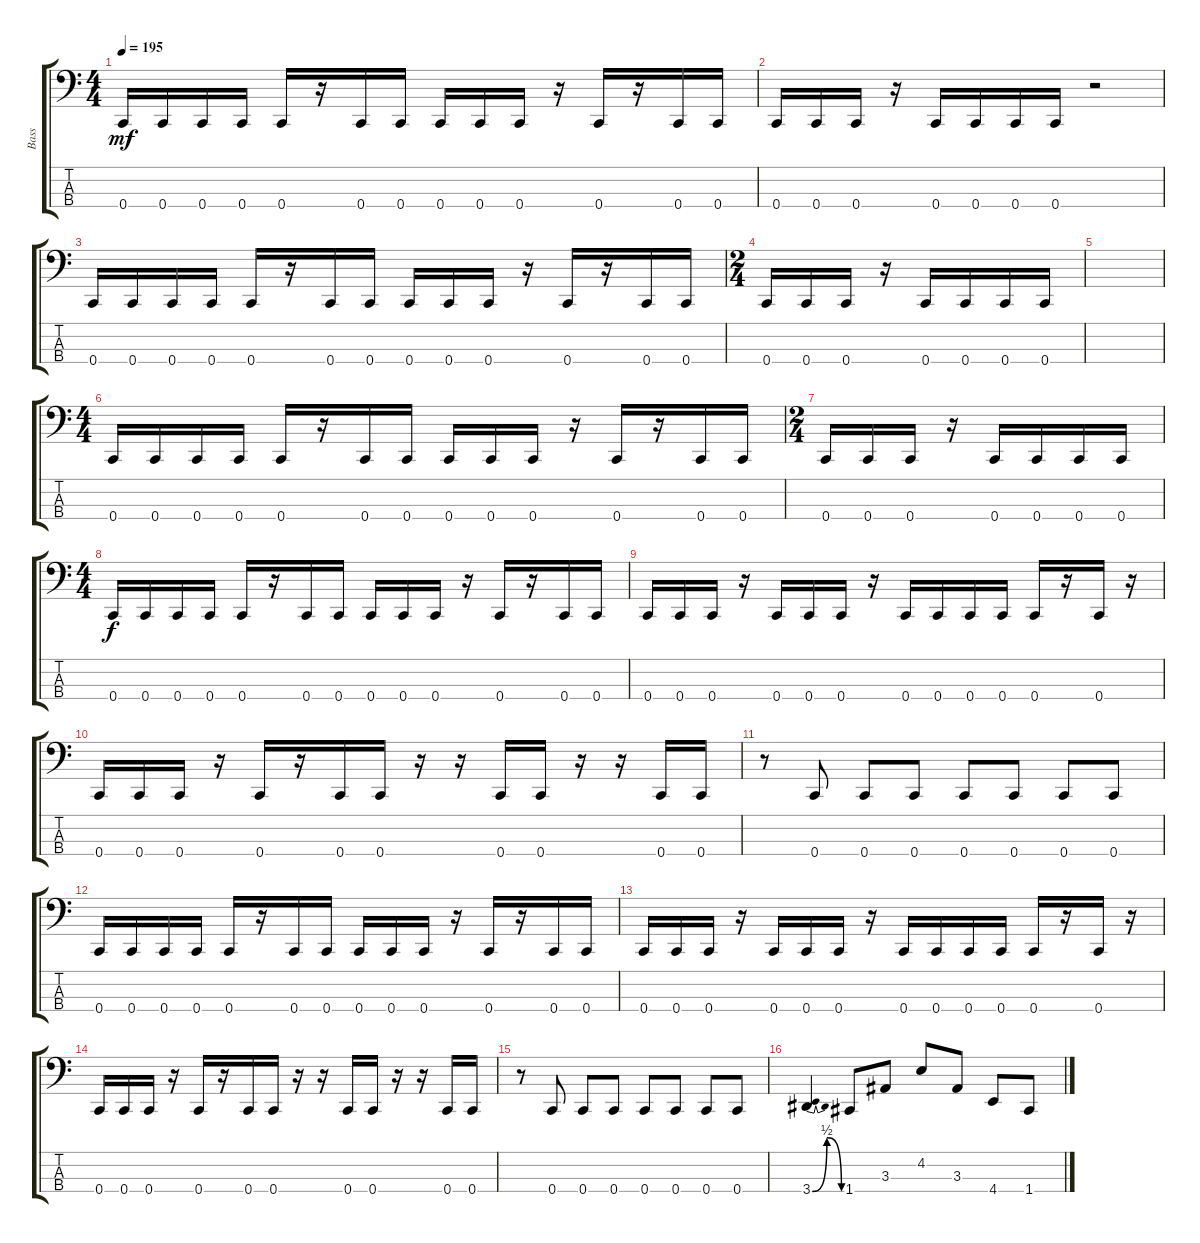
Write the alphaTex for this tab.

\track ("Bass" "Bass") {instrument electricbasspick}
\staff {score tabs}
\tuning (F2 C2 G1 C1) {hide}
\ts (4 4)
\tempo 195
\clef f4
\ks c
0.4.16{dy mf} 0.4.16 0.4.16 0.4.16 0.4.16 r.16 0.4.16 0.4.16 0.4.16 0.4.16 0.4.16 r.16 0.4.16 r.16 0.4.16 0.4.16 |
0.4.16 0.4.16 0.4.16 r.16 0.4.16 0.4.16 0.4.16 0.4.16 r.2 |
0.4.16 0.4.16 0.4.16 0.4.16 0.4.16 r.16 0.4.16 0.4.16 0.4.16 0.4.16 0.4.16 r.16 0.4.16 r.16 0.4.16 0.4.16 |
\ts (2 4)
0.4.16 0.4.16 0.4.16 r.16 0.4.16 0.4.16 0.4.16 0.4.16 |
|
\ts (4 4)
0.4.16 0.4.16 0.4.16 0.4.16 0.4.16 r.16 0.4.16 0.4.16 0.4.16 0.4.16 0.4.16 r.16 0.4.16 r.16 0.4.16 0.4.16 |
\ts (2 4)
0.4.16 0.4.16 0.4.16 r.16 0.4.16 0.4.16 0.4.16 0.4.16 |
\ts (4 4)
0.4.16{dy f} 0.4.16 0.4.16 0.4.16 0.4.16 r.16 0.4.16 0.4.16 0.4.16 0.4.16 0.4.16 r.16 0.4.16 r.16 0.4.16 0.4.16 |
0.4.16 0.4.16 0.4.16 r.16 0.4.16 0.4.16 0.4.16 r.16 0.4.16 0.4.16 0.4.16 0.4.16 0.4.16 r.16 0.4.16 r.16 |
0.4.16 0.4.16 0.4.16 r.16 0.4.16 r.16 0.4.16 0.4.16 r.16 r.16 0.4.16 0.4.16 r.16 r.16 0.4.16 0.4.16 |
r.8 0.4.8 0.4.8 0.4.8 0.4.8 0.4.8 0.4.8 0.4.8 |
0.4.16 0.4.16 0.4.16 0.4.16 0.4.16 r.16 0.4.16 0.4.16 0.4.16 0.4.16 0.4.16 r.16 0.4.16 r.16 0.4.16 0.4.16 |
0.4.16 0.4.16 0.4.16 r.16 0.4.16 0.4.16 0.4.16 r.16 0.4.16 0.4.16 0.4.16 0.4.16 0.4.16 r.16 0.4.16 r.16 |
0.4.16 0.4.16 0.4.16 r.16 0.4.16 r.16 0.4.16 0.4.16 r.16 r.16 0.4.16 0.4.16 r.16 r.16 0.4.16 0.4.16 |
r.8 0.4.8 0.4.8 0.4.8 0.4.8 0.4.8 0.4.8 0.4.8 |
3.4{be (bendrelease 0 0 15 2 29 2 60 0)}.4 1.4.8 3.3.8 4.2.8 3.3.8 4.4.8 1.4.8
